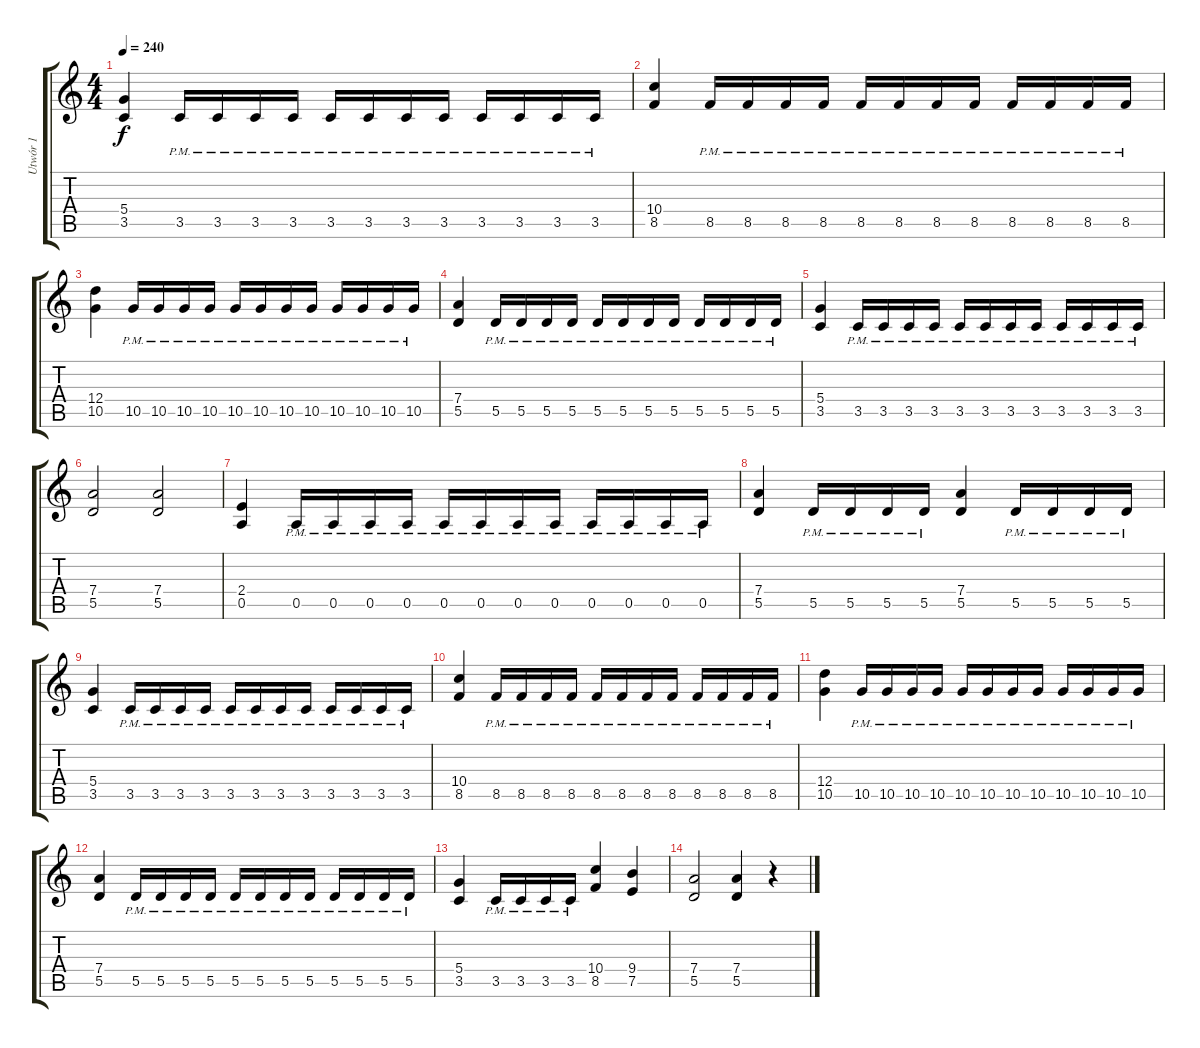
\track ("Utwór 1" "Utwór 1") {instrument distortionguitar}
\staff {score tabs}
\tuning (E4 B3 G3 D3 A2 E2) {hide}
\ts (4 4)
\tempo 240
\clef g2
\ks c
(5.4 3.5).4{dy f} 3.5{pm}.16 3.5{pm}.16 3.5{pm}.16 3.5{pm}.16 3.5{pm}.16 3.5{pm}.16 3.5{pm}.16 3.5{pm}.16 3.5{pm}.16 3.5{pm}.16 3.5{pm}.16 3.5{pm}.16 |
(10.4 8.5).4 8.5{pm}.16 8.5{pm}.16 8.5{pm}.16 8.5{pm}.16 8.5{pm}.16 8.5{pm}.16 8.5{pm}.16 8.5{pm}.16 8.5{pm}.16 8.5{pm}.16 8.5{pm}.16 8.5{pm}.16 |
(12.4 10.5).4 10.5{pm}.16 10.5{pm}.16 10.5{pm}.16 10.5{pm}.16 10.5{pm}.16 10.5{pm}.16 10.5{pm}.16 10.5{pm}.16 10.5{pm}.16 10.5{pm}.16 10.5{pm}.16 10.5{pm}.16 |
(7.4 5.5).4 5.5{pm}.16 5.5{pm}.16 5.5{pm}.16 5.5{pm}.16 5.5{pm}.16 5.5{pm}.16 5.5{pm}.16 5.5{pm}.16 5.5{pm}.16 5.5{pm}.16 5.5{pm}.16 5.5{pm}.16 |
(5.4 3.5).4 3.5{pm}.16 3.5{pm}.16 3.5{pm}.16 3.5{pm}.16 3.5{pm}.16 3.5{pm}.16 3.5{pm}.16 3.5{pm}.16 3.5{pm}.16 3.5{pm}.16 3.5{pm}.16 3.5{pm}.16 |
(7.4 5.5).2 (7.4 5.5).2 |
(2.4 0.5).4 0.5{pm}.16 0.5{pm}.16 0.5{pm}.16 0.5{pm}.16 0.5{pm}.16 0.5{pm}.16 0.5{pm}.16 0.5{pm}.16 0.5{pm}.16 0.5{pm}.16 0.5{pm}.16 0.5{pm}.16 |
(7.4 5.5).4 5.5{pm}.16 5.5{pm}.16 5.5{pm}.16 5.5{pm}.16 (7.4 5.5).4 5.5{pm}.16 5.5{pm}.16 5.5{pm}.16 5.5{pm}.16 |
(5.4 3.5).4 3.5{pm}.16 3.5{pm}.16 3.5{pm}.16 3.5{pm}.16 3.5{pm}.16 3.5{pm}.16 3.5{pm}.16 3.5{pm}.16 3.5{pm}.16 3.5{pm}.16 3.5{pm}.16 3.5{pm}.16 |
(10.4 8.5).4 8.5{pm}.16 8.5{pm}.16 8.5{pm}.16 8.5{pm}.16 8.5{pm}.16 8.5{pm}.16 8.5{pm}.16 8.5{pm}.16 8.5{pm}.16 8.5{pm}.16 8.5{pm}.16 8.5{pm}.16 |
(12.4 10.5).4 10.5{pm}.16 10.5{pm}.16 10.5{pm}.16 10.5{pm}.16 10.5{pm}.16 10.5{pm}.16 10.5{pm}.16 10.5{pm}.16 10.5{pm}.16 10.5{pm}.16 10.5{pm}.16 10.5{pm}.16 |
(7.4 5.5).4 5.5{pm}.16 5.5{pm}.16 5.5{pm}.16 5.5{pm}.16 5.5{pm}.16 5.5{pm}.16 5.5{pm}.16 5.5{pm}.16 5.5{pm}.16 5.5{pm}.16 5.5{pm}.16 5.5{pm}.16 |
(5.4 3.5).4 3.5{pm}.16 3.5{pm}.16 3.5{pm}.16 3.5{pm}.16 (10.4 8.5).4 (9.4 7.5).4 |
(7.4 5.5).2 (7.4 5.5).4 r.4
